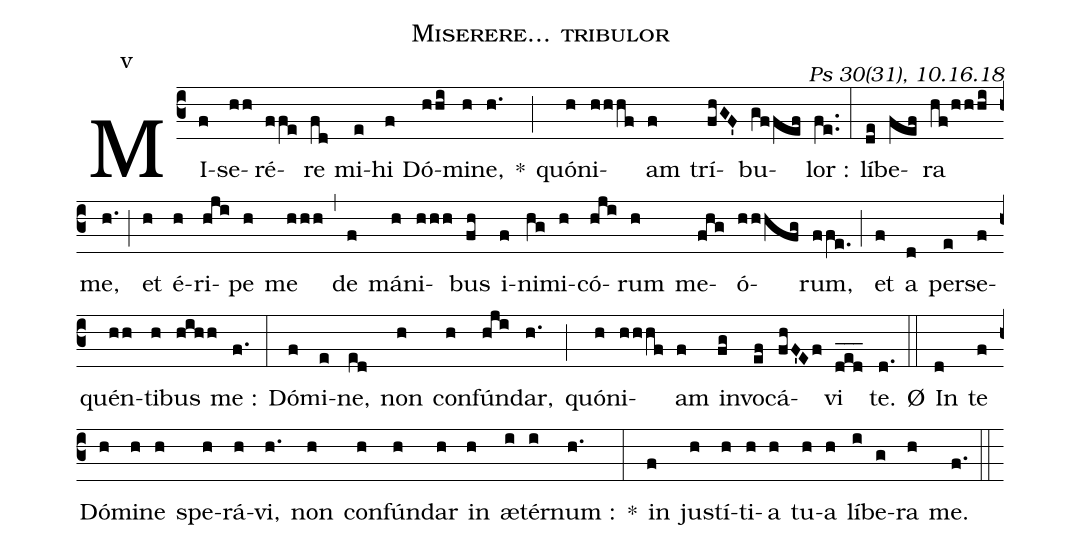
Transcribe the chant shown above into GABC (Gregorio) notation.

name:Miserere... tribulor;
commentary: Ps 30(31), 10.16.18;
mode:v;
%%
(c3) MI(f)se(hh)ré(ffe)re(fd) mi(e)hi(f) Dó(hhi)mi(h)ne,(h.) *(;) quó(h)ni(hhhf)am(f) trí(fhGF')bu(gffef)lor~:(fe..) (:) lí(de)be(fef)ra(hf/hhhi) me,(h.) (;) et(h) é(h)ri(hji)pe(h) me(hhh) (,) de(f) má(h)ni(hhh)bus(fh) i(f)ni(hg)mi(h)có(hji)rum(h) me(fhg)ó(hhhfg)rum,(ffe.) (;) et(f) a(d) per(e)se(f)quén(hh)ti(h)bus(hihh) me~:(f.) (:) Dó(f)mi(e)ne,(ed) non(h) con(h)fún(hji)dar,(h.) (;) quó(h)ni(hhhf)am(f) in(fg)vo(ef)cá(fhF'Ef)vi(ded___) te.(d.) Ø(::) In(d) te(f) Dó(h)mi(h)ne(h) spe(h)rá(h)vi,(h.) non(h) con(h)fún(h)dar(h) in(h) æ(i)tér(i)num~:(h.) *(:) in(f) jus(h)tí(h)ti(h)a(h) tu(h)a(h) lí(i)be(g)ra(h) me.(f.) (::)
